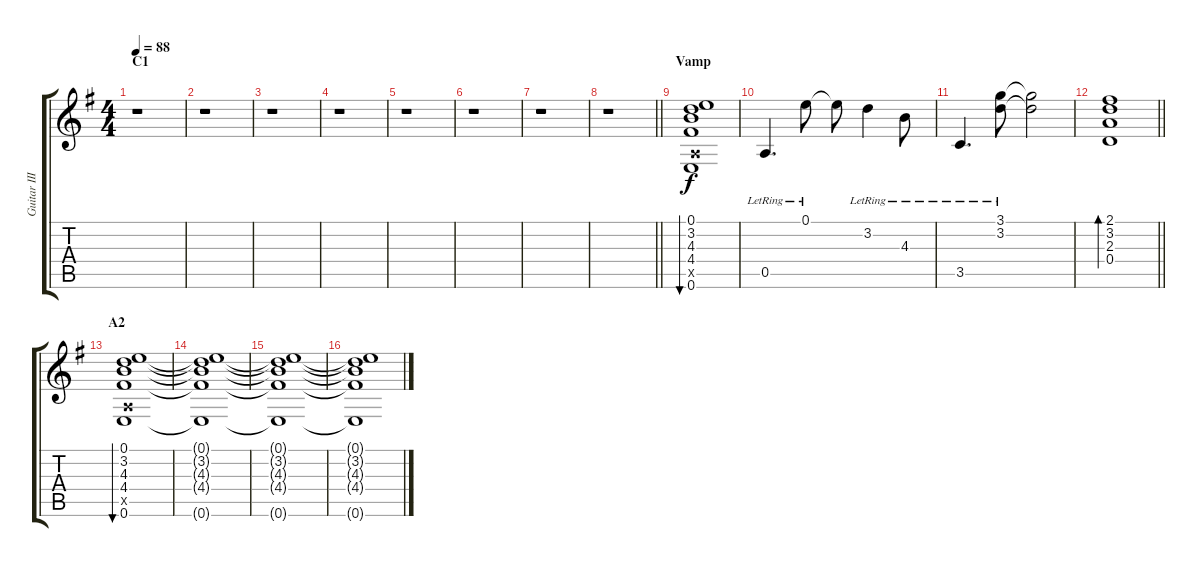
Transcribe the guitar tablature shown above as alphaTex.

\track ("Guitar III" "Guitar III") {instrument electricguitarclean}
\staff {score tabs}
\tuning (E4 B3 G3 D3 A2 E2) {hide}
\ts (4 4)
\section ("" "C1")
\tempo 88
\clef g2
\ks g
r.1{dy f} |
r.1 |
r.1 |
r.1 |
r.1 |
r.1 |
r.1 |
\barLineRight lightlight
r.1 |
\section ("" "Vamp")
(0.1 3.2 4.3 4.4 0.5{x} 0.6).1{bu 240} |
0.5{lr}.4{d} 0.1{lr}.8 0.1{t}.8 3.2{lr}.4 4.3{lr}.8 |
3.5{lr}.4{d} (3.1{lr} 3.2{lr}).8 (3.1{t} 3.2{t}).2 |
\barLineRight lightlight
(2.1 3.2 2.3 0.4).1{bd 240} |
\section ("" "A2")
(0.1 3.2 4.3 4.4 0.5{x} 0.6).1{bu 240} |
(0.1{t} 3.2{t} 4.3{t} 4.4{t} 0.6{t}).1 |
(0.1{t} 3.2{t} 4.3{t} 4.4{t} 0.6{t}).1 |
(0.1{t} 3.2{t} 4.3{t} 4.4{t} 0.6{t}).1
